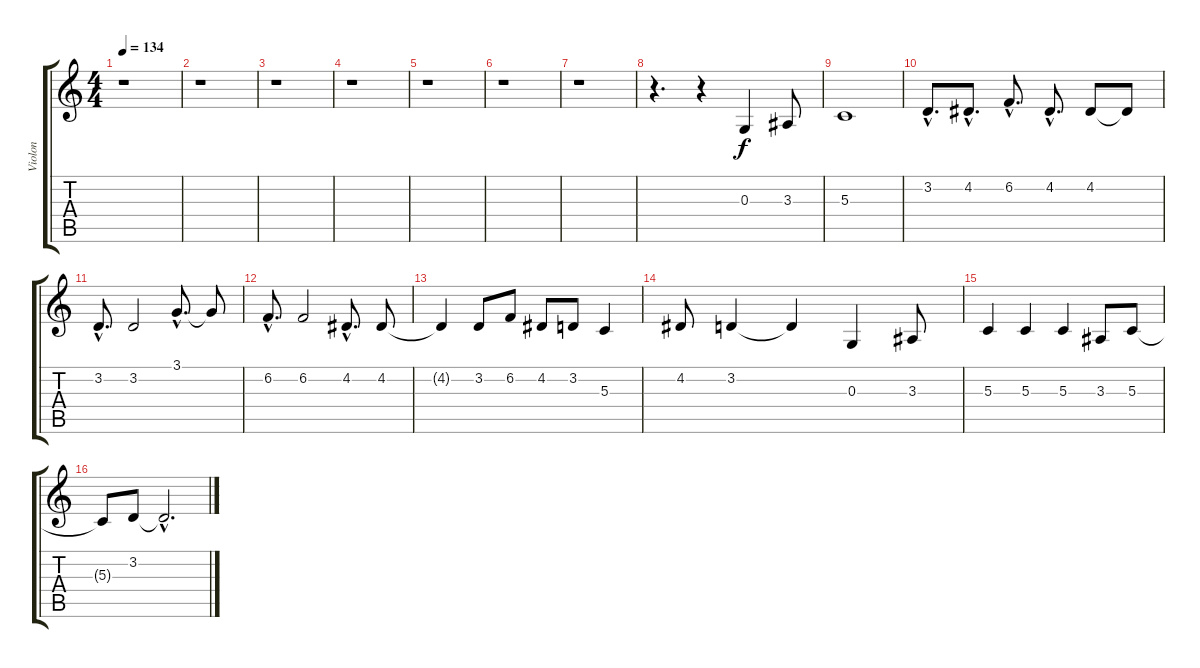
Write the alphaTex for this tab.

\track ("Violon" "Violon") {instrument violin}
\staff {score tabs}
\tuning (E4 B3 G3 D3 A2 E2) {hide}
\ts (4 4)
\tempo 134
\clef g2
\ks c
r.1{dy f instrument violin} |
r.1 |
r.1 |
r.1 |
r.1 |
r.1 |
r.1 |
r.4{d} r.4 0.3.4 3.3.8 |
5.3.1 |
3.2{hac}.8{d} 4.2{hac}.8{d} 6.2{hac}.8{d} 4.2{hac}.8{d} 4.2.8 4.2{t}.8 |
3.2{hac}.8{d} 3.2.2 3.1{hac}.8{d} 3.1{t}.8 |
6.2{hac}.8{d} 6.2.2 4.2{hac}.8{d} 4.2.8 |
4.2{t}.4 3.2.8 6.2.8 4.2.8 3.2.8 5.3.4 |
4.2.8 3.2.4 3.2{t}.4 0.3.4 3.3.8 |
5.3.4 5.3.4 5.3.4 3.3.8 5.3.8 |
5.3{t}.8 3.2.8 3.2{hac t}.2{d}
